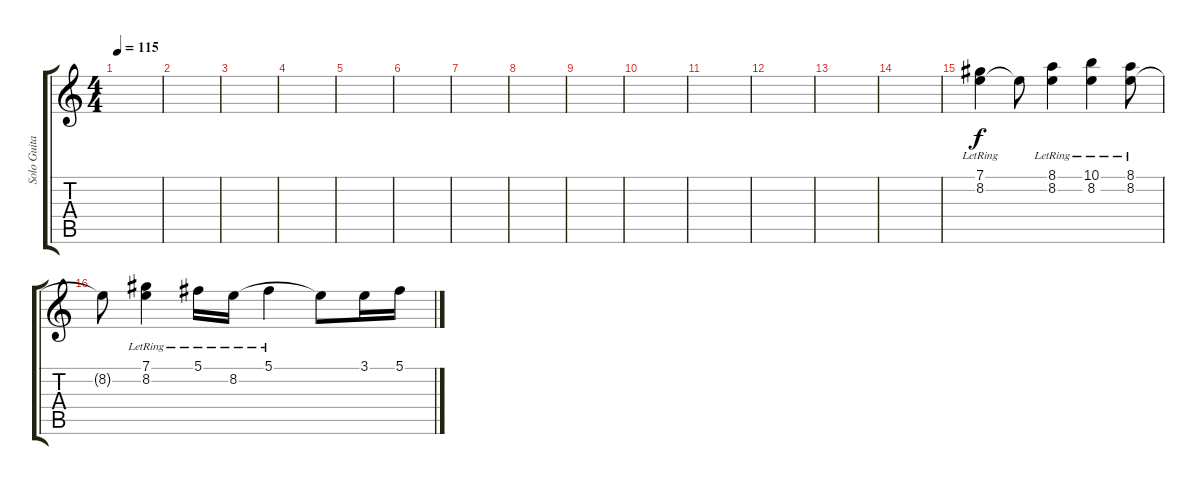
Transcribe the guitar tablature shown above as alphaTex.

\track ("Solo Guitar" "Solo Guita") {instrument distortionguitar}
\staff {score tabs}
\tuning (Db4 Ab3 E3 B2 Gb2 Db2) {hide}
\ts (4 4)
\tempo 115
\clef g2
\ks c
|
|
|
|
|
|
|
|
|
|
|
|
|
|
(7.1{lr} 8.2).4 8.2{t}.8 (8.1{lr} 8.2).4 (10.1{lr} 8.2).4 (8.1{lr} 8.2).8 |
8.2{t}.8 (7.1{lr} 8.2).4 5.1{lr}.16 8.2{lr}.16 5.1{lr}.4 8.2{t}.8 3.1.16 5.1.16
